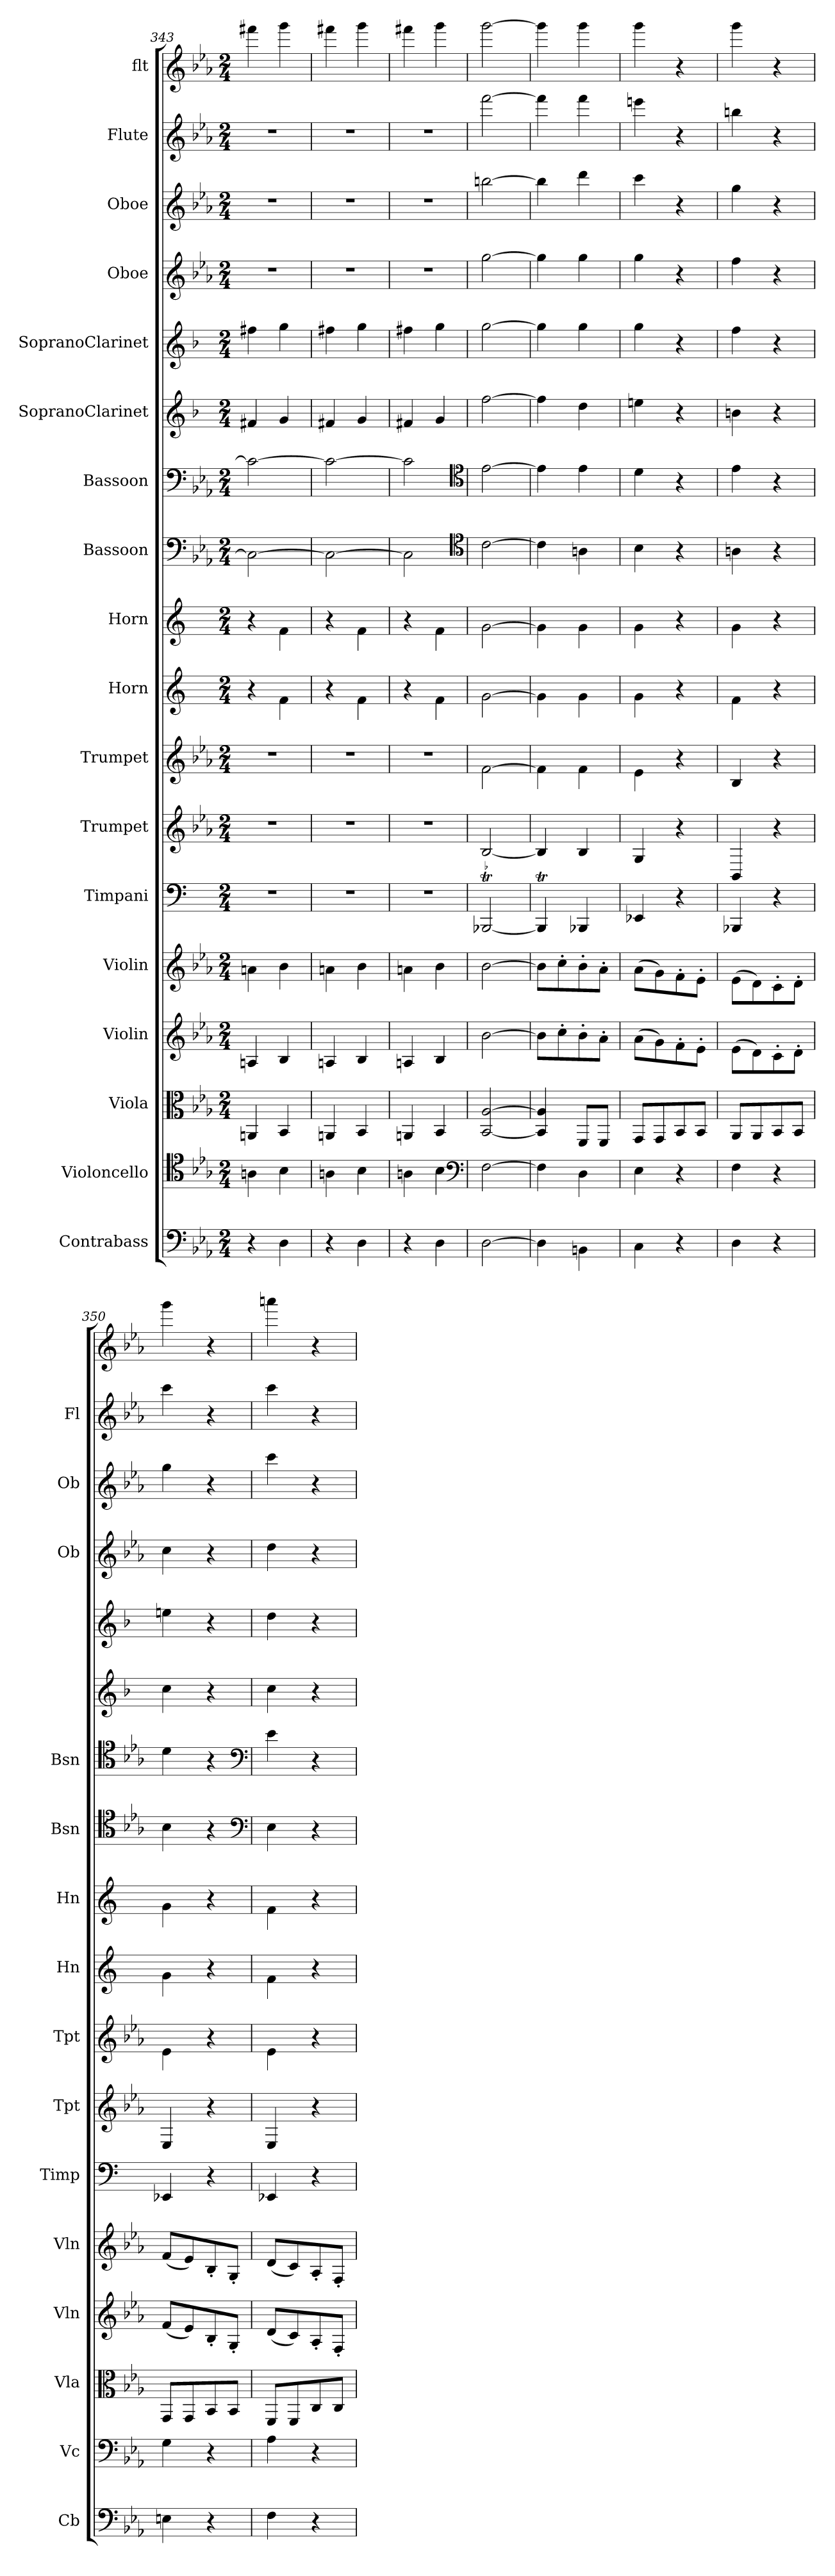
**kern	**kern	**kern	**kern	**kern	**kern	**kern	**kern	**kern	**kern	**kern	**kern	**kern	**kern	**kern	**kern	**kern	**kern
*part18	*part17	*part16	*part15	*part14	*part13	*part12	*part11	*part10	*part9	*part8	*part7	*part6	*part5	*part4	*part3	*part2	*part1
*staff18	*staff17	*staff16	*staff15	*staff14	*staff13	*staff12	*staff11	*staff10	*staff9	*staff8	*staff7	*staff6	*staff5	*staff4	*staff3	*staff2	*staff1
*I"Contrabass	*I"Violoncello	*I"Viola	*I"Violin	*I"Violin	*I"Timpani	*I"Trumpet	*I"Trumpet	*I"Horn	*I"Horn	*I"Bassoon	*I"Bassoon	*I"SopranoClarinet	*I"SopranoClarinet	*I"Oboe	*I"Oboe	*I"Flute	*I"flt
*I'Cb	*I'Vc	*I'Vla	*I'Vln	*I'Vln	*I'Timp	*I'Tpt	*I'Tpt	*I'Hn	*I'Hn	*I'Bsn	*I'Bsn	*	*	*I'Ob	*I'Ob	*I'Fl	*
*clefF4	*clefC4	*clefC3	*clefG2	*clefG2	*clefF4	*clefG2	*clefG2	*clefG2	*clefG2	*clefF4	*clefF4	*clefG2	*clefG2	*clefG2	*clefG2	*clefG2	*clefG2
*k[b-e-a-]	*k[b-e-a-]	*k[b-e-a-]	*k[b-e-a-]	*k[b-e-a-]	*k[]	*k[b-e-a-]	*k[b-e-a-]	*k[]	*k[]	*k[b-e-a-]	*k[b-e-a-]	*k[b-]	*k[b-]	*k[b-e-a-]	*k[b-e-a-]	*k[b-e-a-]	*k[b-e-a-]
*c:	*c:	*c:	*c:	*c:	*	*c:	*c:	*	*	*c:	*c:	*	*	*c:	*c:	*c:	*c:
*M2/4	*M2/4	*M2/4	*M2/4	*M2/4	*M2/4	*M2/4	*M2/4	*M2/4	*M2/4	*M2/4	*M2/4	*M2/4	*M2/4	*M2/4	*M2/4	*M2/4	*M2/4
=343	=343	=343	=343	=343	=343	=343	=343	=343	=343	=343	=343	=343	=343	=343	=343	=343	=343
4r	4An\	4AAn/	4An/	4an\	2r	2r	2r	4r	4r	2C\_	2c\_	4f#X/	4ff#X\	2r	2r	2r	4fff#X\
4D\	4B-\	4BB-/	4B-/	4b-\	.	.	.	4f\	4f\	.	.	4g/	4gg\	.	.	.	4ggg\
=344	=344	=344	=344	=344	=344	=344	=344	=344	=344	=344	=344	=344	=344	=344	=344	=344	=344
4r	4An\	4AAn/	4An/	4an\	2r	2r	2r	4r	4r	2C\_	2c\_	4f#X/	4ff#X\	2r	2r	2r	4fff#X\
4D\	4B-\	4BB-/	4B-/	4b-\	.	.	.	4f\	4f\	.	.	4g/	4gg\	.	.	.	4ggg\
=345	=345	=345	=345	=345	=345	=345	=345	=345	=345	=345	=345	=345	=345	=345	=345	=345	=345
4r	4An\	4AAn/	4An/	4an\	2r	2r	2r	4r	4r	2C\]	2c\]	4f#X/	4ff#X\	2r	2r	2r	4fff#X\
4D\	4B-\	4BB-/	4B-/	4b-\	.	.	.	4f\	4f\	.	.	4g/	4gg\	.	.	.	4ggg\
*	*clefF4	*	*	*	*	*	*	*	*	*clefC4	*clefC4	*	*	*	*	*	*
=346	=346	=346	=346	=346	=346	=346	=346	=346	=346	=346	=346	=346	=346	=346	=346	=346	=346
!	!	!	!	!	!LO:TR:acc=-	!	!	!	!	!	!	!	!	!	!	!	!
[2D\	[2F\	[2BB-/ [2A-/	[2b-\	[2b-\	[2BBB-Xt/	[2B-/	[2f\	[2g\	[2g\	[2c\	[2e-\	[2ff\	[2gg\	[2gg\	[2bbn\	[2fff\	[2ggg\
=347	=347	=347	=347	=347	=347	=347	=347	=347	=347	=347	=347	=347	=347	=347	=347	=347	=347
4D\]	4F\]	4BB-]/ 4A-]/	8b-\L]	8b-\L]	4BBB-T/]	4B-/]	4f\]	4g\]	4g\]	4c\]	4e-\]	4ff\]	4gg\]	4gg\]	4bb\]	4fff\]	4ggg\]
.	.	.	8cc'\	8cc'\	.	.	.	.	.	.	.	.	.	.	.	.	.
4BBn\	4D\	8FF/L	8b-'\	8b-'\	4BBB-X/	4B-/	4f\	4g\	4g\	4An\	4e-\	4dd\	4gg\	4gg\	4ddd\	4fff\	4ggg\
.	.	8FF/J	8a-'\J	8a-'\J	.	.	.	.	.	.	.	.	.	.	.	.	.
=348	=348	=348	=348	=348	=348	=348	=348	=348	=348	=348	=348	=348	=348	=348	=348	=348	=348
4C\	4E-\	8GG/L	(8a-\L	(8a-\L	4EE-X/	4G/	4e-\	4g\	4g\	4B-\	4d\	4een\	4gg\	4gg\	4ccc\	4eeen\	4ggg\
.	.	8GG/	8g\)	8g\)	.	.	.	.	.	.	.	.	.	.	.	.	.
4r	4r	8BB-/	8f'\	8f'\	4r	4r	4r	4r	4r	4r	4r	4r	4r	4r	4r	4r	4r
.	.	8BB-/J	8e-'\J	8e-'\J	.	.	.	.	.	.	.	.	.	.	.	.	.
=349	=349	=349	=349	=349	=349	=349	=349	=349	=349	=349	=349	=349	=349	=349	=349	=349	=349
4D\	4F\	8AA-/L	(8e-\L	(8e-\L	4BBB-X/	4BB-/	4B-/	4f\	4g\	4An\	4e-\	4bn\	4ff\	4ff\	4gg\	4bbn\	4ggg\
.	.	8AA-/	8d\)	8d\)	.	.	.	.	.	.	.	.	.	.	.	.	.
4r	4r	8BB-/	8c'\	8c'\	4r	4r	4r	4r	4r	4r	4r	4r	4r	4r	4r	4r	4r
.	.	8BB-/J	8d'\J	8d'\J	.	.	.	.	.	.	.	.	.	.	.	.	.
=350	=350	=350	=350	=350	=350	=350	=350	=350	=350	=350	=350	=350	=350	=350	=350	=350	=350
4En\	4G\	8GG/L	(8f/L	(8f/L	4EE-X/	4E-/	4e-\	4g\	4g\	4B-\	4d\	4cc\	4een\	4cc\	4gg\	4ccc\	4ggg\
.	.	8GG/	8e-/)	8e-/)	.	.	.	.	.	.	.	.	.	.	.	.	.
4r	4r	8BB-/	8B-'/	8B-'/	4r	4r	4r	4r	4r	4r	4r	4r	4r	4r	4r	4r	4r
.	.	8BB-/J	8G'/J	8G'/J	.	.	.	.	.	.	.	.	.	.	.	.	.
*	*	*	*	*	*	*	*	*	*	*clefF4	*clefF4	*	*	*	*	*	*
=351	=351	=351	=351	=351	=351	=351	=351	=351	=351	=351	=351	=351	=351	=351	=351	=351	=351
4F\	4A-\	8FF/L	(8d/L	(8d/L	4EE-X/	4E-/	4e-\	4f\	4f\	4E-\	4e-\	4cc\	4dd\	4dd\	4ccc\	4ccc\	4aaan\
.	.	8FF/	8c/)	8c/)	.	.	.	.	.	.	.	.	.	.	.	.	.
4r	4r	8C/	8A-'/	8A-'/	4r	4r	4r	4r	4r	4r	4r	4r	4r	4r	4r	4r	4r
.	.	8C/J	8F'/J	8F'/J	.	.	.	.	.	.	.	.	.	.	.	.	.
=	=	=	=	=	=	=	=	=	=	=	=	=	=	=	=	=	=
*-	*-	*-	*-	*-	*-	*-	*-	*-	*-	*-	*-	*-	*-	*-	*-	*-	*-
